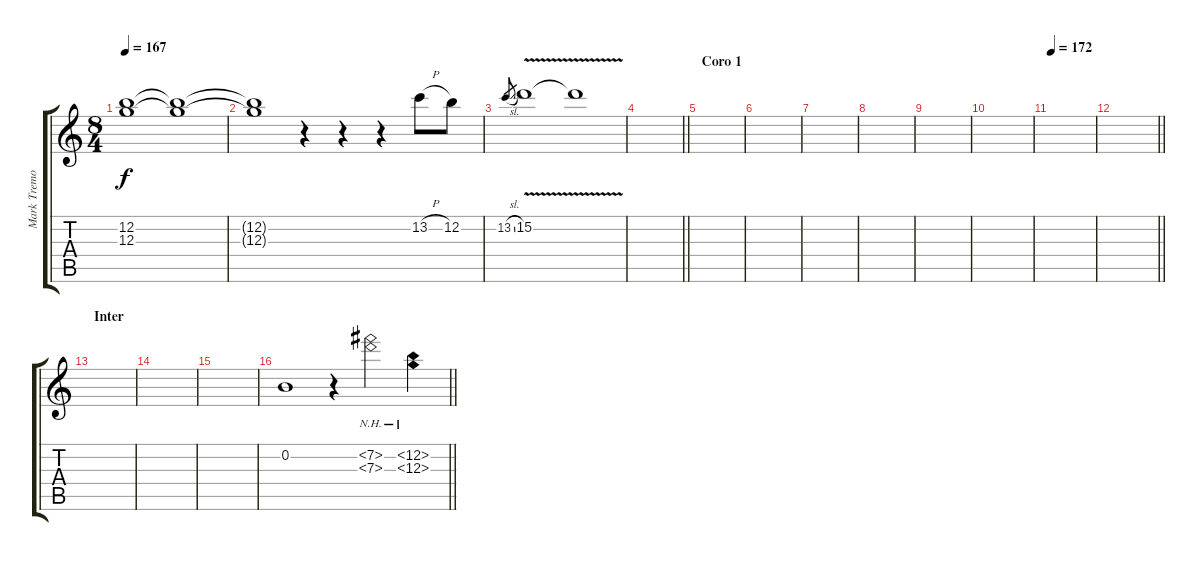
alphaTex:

\track ("Mark Tremonti [Dist FX/FX]" "Mark Tremo") {instrument overdrivenguitar}
\staff {score tabs}
\tuning (D4 B3 G3 D3 G2 D2) {hide}
\ts (8 4)
\tempo 167
\clef g2
\ks c
(12.2{t} 12.3{t}).1{dy f volume 1} (12.2{t} 12.3{t}).1 |
(12.2{t} 12.3{t}).1 r.4 r.4 r.4 13.2{h}.8{volume 9} 12.2.8 |
13.2{sl}.8{gr} 15.2{v}.1{volume 2} 15.2{t}.1 |
\barLineRight lightlight
|
\section ("" "Coro 1")
|
|
|
|
|
|
\tempo 172
|
\barLineRight lightlight
|
\section ("" "Inter")
|
|
|
\barLineRight lightlight
0.2.1 r.4 (7.2{nh} 7.3{nh}).2{volume 10} (12.2{nh} 12.3{nh}).4
